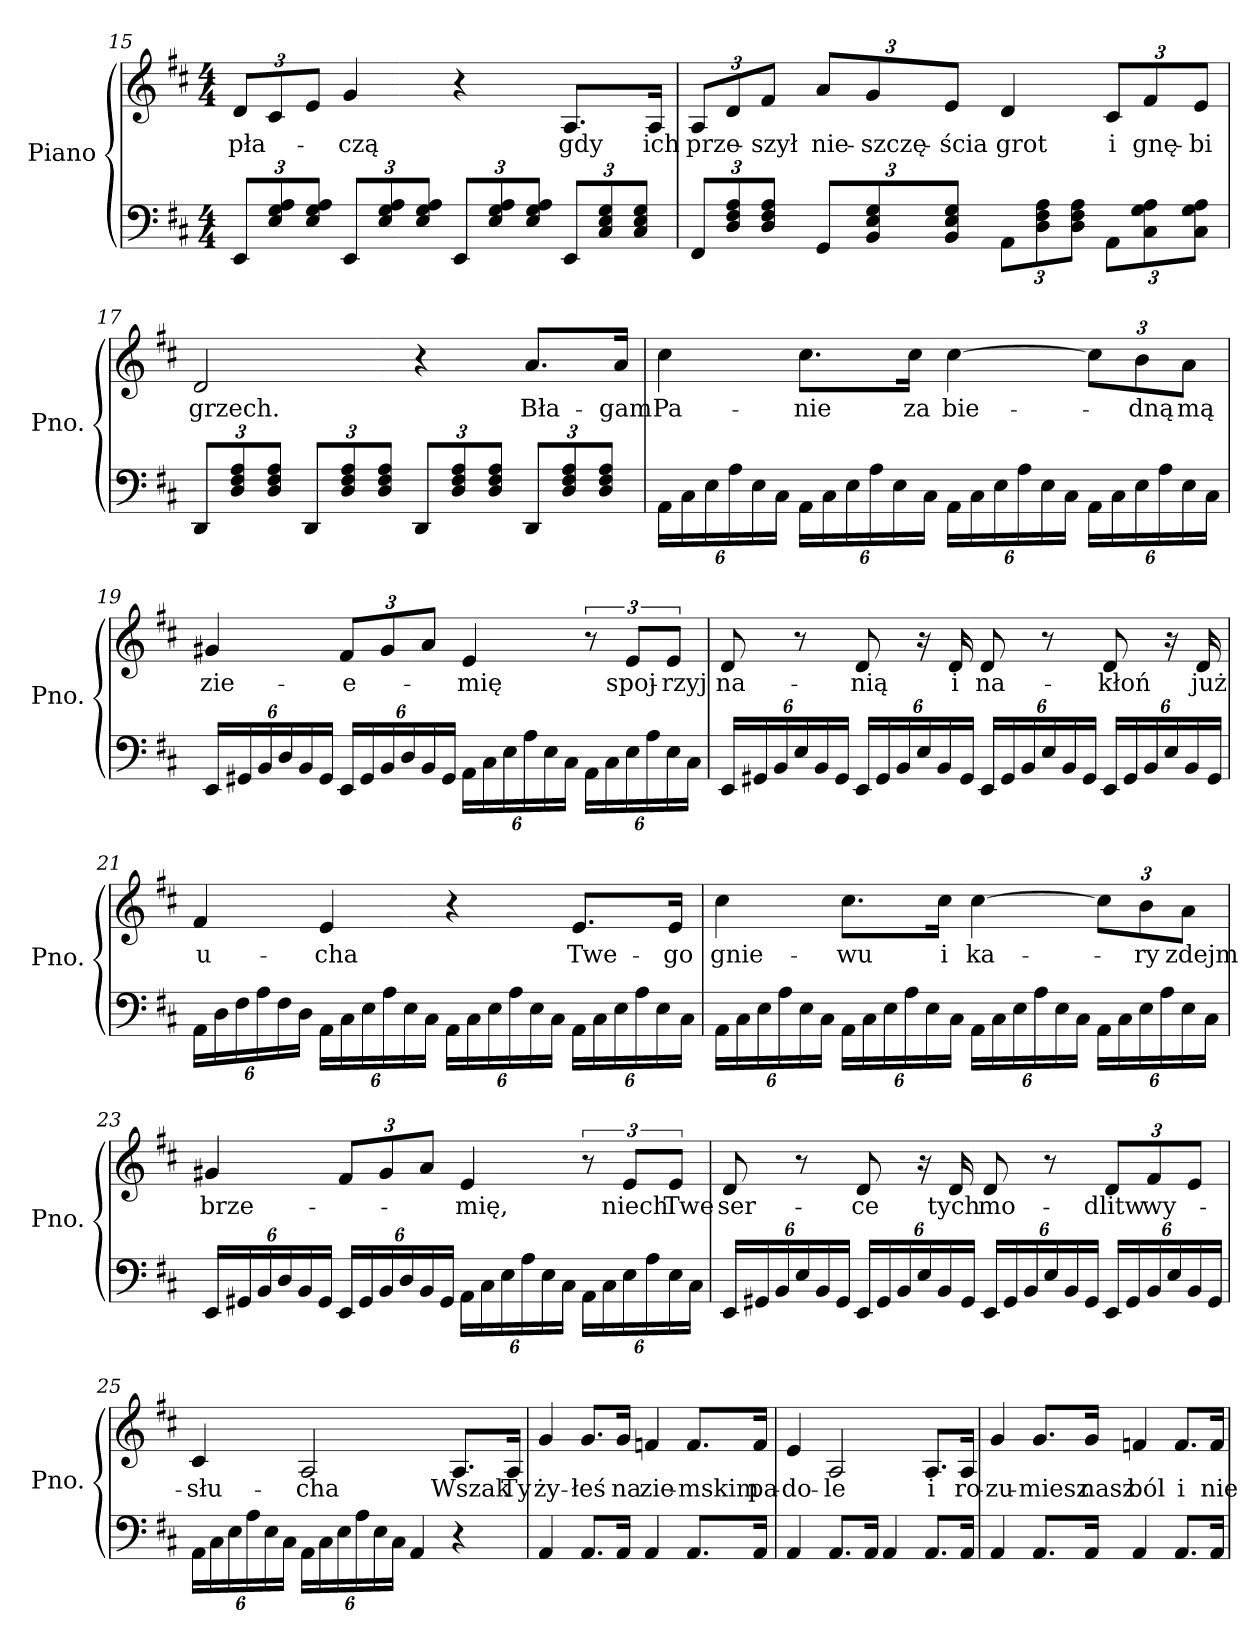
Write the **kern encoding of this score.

**kern	**kern	**text
*part1	*part1	*part1
*staff2	*staff1	*staff1
*I"Piano	*	*
*I'Pno.	*	*
!!LO:LB:g=z
*clefF4	*clefG2	*
*k[f#c#]	*k[f#c#]	*
*M4/4	*M4/4	*
*Xbrackettup	*Xbrackettup	*
=15	=15	=15
12EE/L	12d/L	pła-
12E/ 12G/ 12A/	12c#/	.
12E/ 12G/ 12A/J	12e/J	.
12EE/L	4g/	-czą
12E/ 12G/ 12A/	.	.
12E/ 12G/ 12A/J	.	.
12EE/L	4r	.
12E/ 12G/ 12A/	.	.
12E/ 12G/ 12A/J	.	.
12EE/L	8.A/L	gdy
12C#/ 12E/ 12G/	.	.
12C#/ 12E/ 12G/J	.	.
.	16A/Jk	ich
=16	=16	=16
12FF#/L	12A/L	prze-
12D/ 12F#/ 12A/	12d/	.
12D/ 12F#/ 12A/J	12f#/J	-szył
12GG/L	12a/L	nie-
12BB/ 12E/ 12G/	12g/	-szczę-
12BB/ 12E/ 12G/J	12e/J	-ścia
12AA\L	4d/	grot
12D\ 12F#\ 12A\	.	.
12D\ 12F#\ 12A\J	.	.
12AA\L	12c#/L	i
12C#\ 12G\ 12A\	12f#/	gnę-
12C#\ 12G\ 12A\J	12e/J	-bi
=17	=17	=17
12DD/L	2d/	grzech.
12D/ 12F#/ 12A/	.	.
12D/ 12F#/ 12A/J	.	.
12DD/L	.	.
12D/ 12F#/ 12A/	.	.
12D/ 12F#/ 12A/J	.	.
12DD/L	4r	.
12D/ 12F#/ 12A/	.	.
12D/ 12F#/ 12A/J	.	.
12DD/L	8.a/L	Bła-
12D/ 12F#/ 12A/	.	.
12D/ 12F#/ 12A/J	.	.
.	16a/Jk	-gam
!!LO:PB:g=z
=18	=18	=18
24AA\LL	4cc#\	Pa-
24C#\	.	.
24E\	.	.
24A\	.	.
24E\	.	.
24C#\JJ	.	.
24AA\LL	8.cc#\L	-nie
24C#\	.	.
24E\	.	.
24A\	.	.
24E\	.	.
.	16cc#\Jk	za
24C#\JJ	.	.
24AA\LL	[4cc#\	bie-
24C#\	.	.
24E\	.	.
24A\	.	.
24E\	.	.
24C#\JJ	.	.
24AA\LL	12cc#\L]	.
24C#\	.	.
24E\	12b\	-dną
24A\	.	.
24E\	12a\J	-mą
24C#\JJ	.	.
=19	=19	=19
24EE/LL	4g#X/	zie-
24GG#X/	.	.
24BB/	.	.
24D/	.	.
24BB/	.	.
24GG#/JJ	.	.
24EE/LL	12f#/L	-e-
24GG#/	.	.
24BB/	12g#/	.
24D/	.	.
24BB/	12a/J	.
24GG#/JJ	.	.
24AA\LL	4e/	-mię
24C#\	.	.
24E\	.	.
24A\	.	.
24E\	.	.
24C#\JJ	.	.
*	*brackettup	*
24AA\LL	12r	.
24C#\	.	.
24E\	12e/L	spoj-
24A\	.	.
24E\	12e/J	-rzyj
24C#\JJ	.	.
!!LO:LB:g=z
=20	=20	=20
24EE/LL	8d/	na-
24GG#X/	.	.
24BB/	.	.
24E/	8r	.
24BB/	.	.
24GG#/JJ	.	.
24EE/LL	8d/	-nią
24GG#/	.	.
24BB/	.	.
24E/	16r	.
24BB/	.	.
.	16d/	i
24GG#/JJ	.	.
24EE/LL	8d/	na-
24GG#/	.	.
24BB/	.	.
24E/	8r	.
24BB/	.	.
24GG#/JJ	.	.
24EE/LL	8d/	-kłoń
24GG#/	.	.
24BB/	.	.
24E/	16r	.
24BB/	.	.
.	16d/	już
24GG#/JJ	.	.
=21	=21	=21
24AA\LL	4f#/	u-
24D\	.	.
24F#\	.	.
24A\	.	.
24F#\	.	.
24D\JJ	.	.
24AA\LL	4e/	-cha
24C#\	.	.
24E\	.	.
24A\	.	.
24E\	.	.
24C#\JJ	.	.
24AA\LL	4r	.
24C#\	.	.
24E\	.	.
24A\	.	.
24E\	.	.
24C#\JJ	.	.
24AA\LL	8.e/L	Twe-
24C#\	.	.
24E\	.	.
24A\	.	.
24E\	.	.
.	16e/Jk	-go
24C#\JJ	.	.
!!LO:LB:g=z
=22	=22	=22
24AA\LL	4cc#\	gnie-
24C#\	.	.
24E\	.	.
24A\	.	.
24E\	.	.
24C#\JJ	.	.
24AA\LL	8.cc#\L	-wu
24C#\	.	.
24E\	.	.
24A\	.	.
24E\	.	.
.	16cc#\Jk	i
24C#\JJ	.	.
24AA\LL	[4cc#\	ka-
24C#\	.	.
24E\	.	.
24A\	.	.
24E\	.	.
24C#\JJ	.	.
*	*Xbrackettup	*
24AA\LL	12cc#\L]	.
24C#\	.	.
24E\	12b\	-ry
24A\	.	.
24E\	12a\J	zdejm
24C#\JJ	.	.
=23	=23	=23
24EE/LL	4g#X/	brze-
24GG#X/	.	.
24BB/	.	.
24D/	.	.
24BB/	.	.
24GG#/JJ	.	.
24EE/LL	12f#/L	.
24GG#/	.	.
24BB/	12g#/	.
24D/	.	.
24BB/	12a/J	.
24GG#/JJ	.	.
24AA\LL	4e/	-mię,
24C#\	.	.
24E\	.	.
24A\	.	.
24E\	.	.
24C#\JJ	.	.
*	*brackettup	*
24AA\LL	12r	.
24C#\	.	.
24E\	12e/L	niech
24A\	.	.
24E\	12e/J	Twe
24C#\JJ	.	.
!!LO:LB:g=z
=24	=24	=24
24EE/LL	8d/	ser-
24GG#X/	.	.
24BB/	.	.
24E/	8r	.
24BB/	.	.
24GG#/JJ	.	.
24EE/LL	8d/	-ce
24GG#/	.	.
24BB/	.	.
24E/	16r	.
24BB/	.	.
.	16d/	tych
24GG#/JJ	.	.
24EE/LL	8d/	mo-
24GG#/	.	.
24BB/	.	.
24E/	8r	.
24BB/	.	.
24GG#/JJ	.	.
*	*Xbrackettup	*
24EE/LL	12d/L	-dlitw
24GG#/	.	.
24BB/	12f#/	wy-
24E/	.	.
24BB/	12e/J	.
24GG#/JJ	.	.
=25	=25	=25
24AA\LL	4c#/	-słu-
24C#\	.	.
24E\	.	.
24A\	.	.
24E\	.	.
24C#\JJ	.	.
24AA\LL	2A/	-cha
24C#\	.	.
24E\	.	.
24A\	.	.
24E\	.	.
24C#\JJ	.	.
4AA/	.	.
4r	8.A/L	Wszak
.	16A/Jk	Ty
!!LO:LB:g=z
=26	=26	=26
4AA/	4g/	ży-
8.AA/L	8.g/L	-łeś
16AA/Jk	16g/Jk	na
4AA/	4fn/	zie-
8.AA/L	8.f/L	-mskim
16AA/Jk	16f/Jk	pa-
=27	=27	=27
4AA/	4e/	-do-
8.AA/L	2A/	-le
16AA/Jk	.	.
4AA/	.	.
8.AA/L	8.A/L	i
16AA/Jk	16A/Jk	ro-
=28	=28	=28
4AA/	4g/	-zu-
8.AA/L	8.g/L	-miesz
16AA/Jk	16g/Jk	nasz
4AA/	4fn/	ból
8.AA/L	8.f/L	i
16AA/Jk	16f/Jk	nie-
=	=	=
*-	*-	*-
